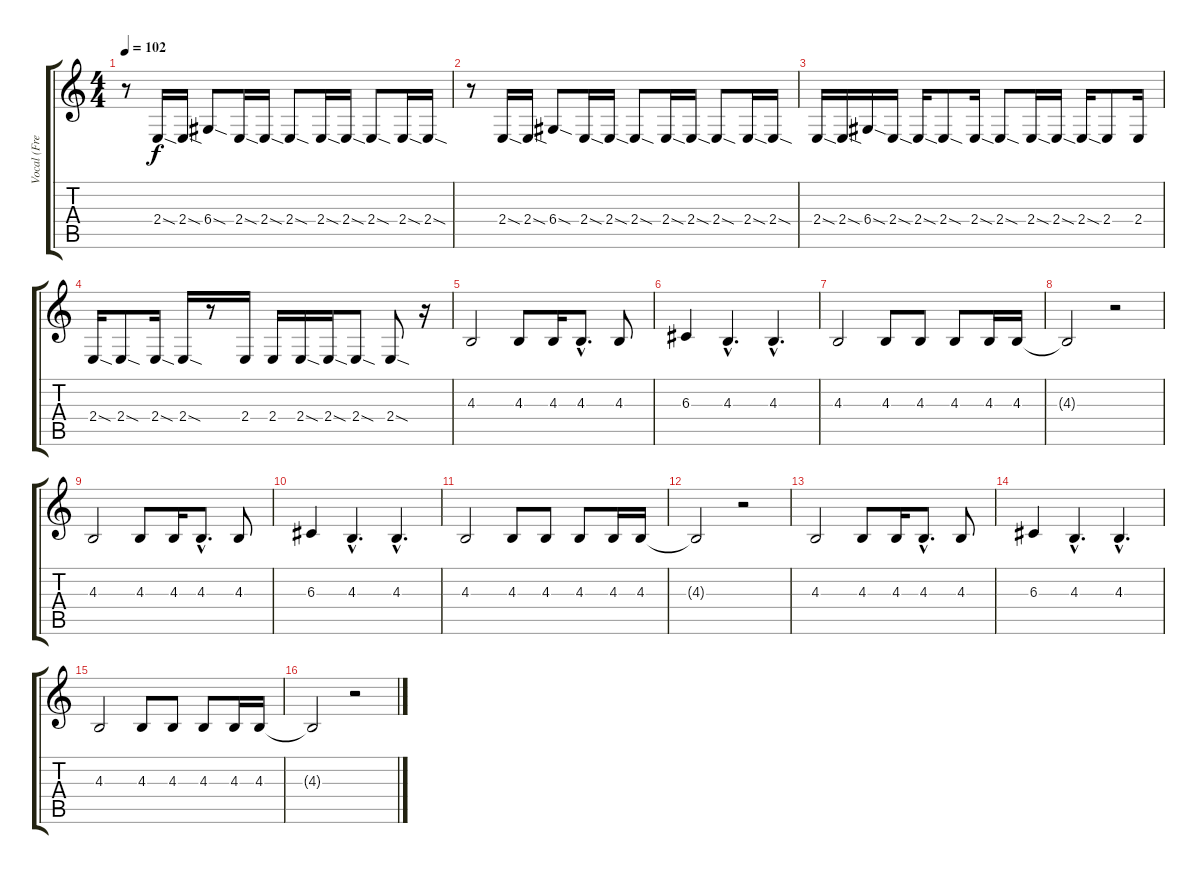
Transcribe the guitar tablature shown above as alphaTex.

\track ("Vocal (Fred)" "Vocal (Fre") {instrument synthvoice}
\staff {score tabs}
\tuning (E4 B3 G3 D3 A2 E2) {hide}
\ts (4 4)
\tempo 102
\clef g2
\ks c
r.8{dy f} 2.4{sod}.16 2.4{sod}.16 6.4{sod}.8 2.4{sod}.16 2.4{sod}.16 2.4{sod}.8 2.4{sod}.16 2.4{sod}.16 2.4{sod}.8 2.4{sod}.16 2.4{sod}.16 |
r.8 2.4{sod}.16 2.4{sod}.16 6.4{sod}.8 2.4{sod}.16 2.4{sod}.16 2.4{sod}.8 2.4{sod}.16 2.4{sod}.16 2.4{sod}.8 2.4{sod}.16 2.4{sod}.16 |
2.4{sod}.16 2.4{sod}.16 6.4{sod}.16 2.4{sod}.16 2.4{sod}.16 2.4{sod}.8 2.4{sod}.16 2.4{sod}.8 2.4{sod}.16 2.4{sod}.16 2.4{sod}.16 2.4.8 2.4.16 |
2.4{sod}.16 2.4{sod}.8 2.4{sod}.16 2.4{sod}.16 r.8 2.4.16 2.4.16 2.4{sod}.16 2.4{sod}.16 2.4{sod}.8 2.4{sod}.8 r.16 |
4.3.2 4.3.8 4.3.16 4.3{hac}.8{d} 4.3.8 |
6.3.4 4.3{hac}.4{d} 4.3{hac}.4{d} |
4.3.2 4.3.8 4.3.8 4.3.8 4.3.16 4.3.16 |
4.3{t}.2 r.2 |
4.3.2 4.3.8 4.3.16 4.3{hac}.8{d} 4.3.8 |
6.3.4 4.3{hac}.4{d} 4.3{hac}.4{d} |
4.3.2 4.3.8 4.3.8 4.3.8 4.3.16 4.3.16 |
4.3{t}.2 r.2 |
4.3.2 4.3.8 4.3.16 4.3{hac}.8{d} 4.3.8 |
6.3.4 4.3{hac}.4{d} 4.3{hac}.4{d} |
4.3.2 4.3.8 4.3.8 4.3.8 4.3.16 4.3.16 |
4.3{t}.2 r.2
